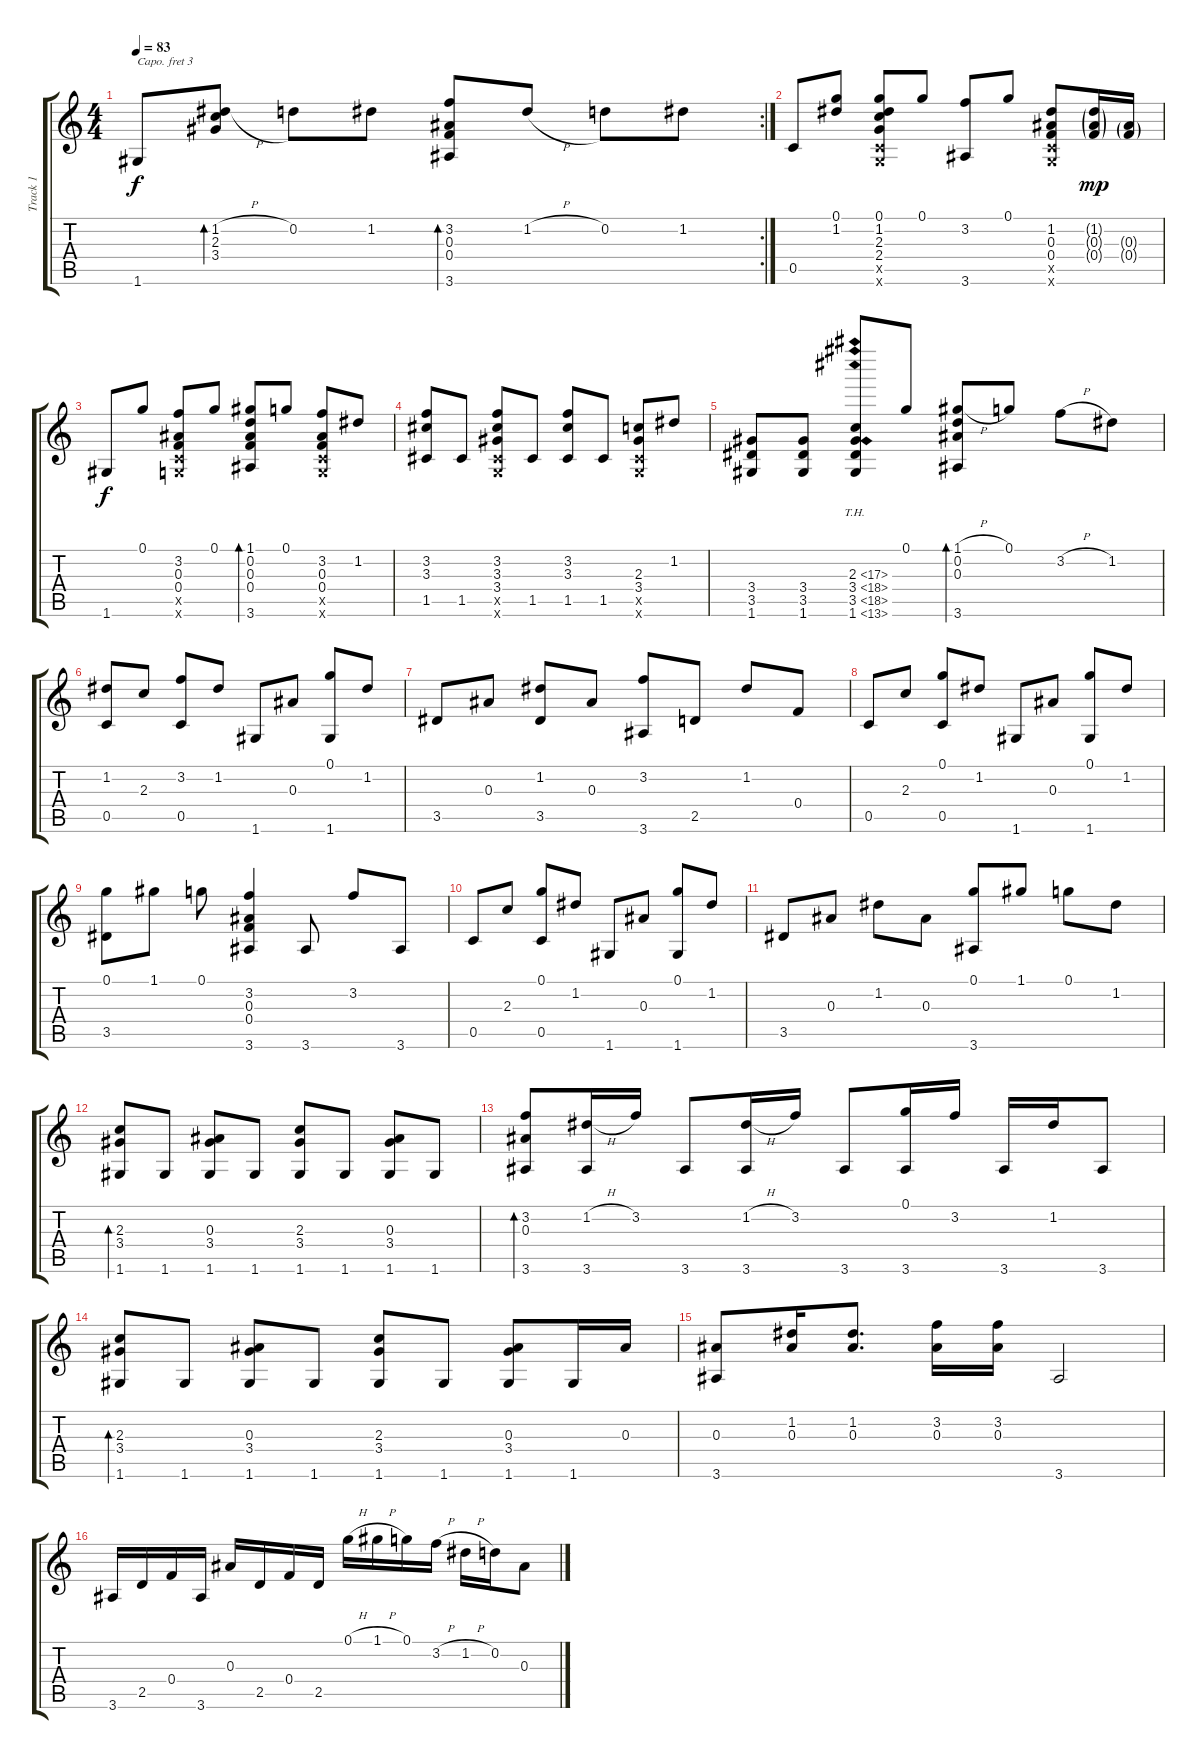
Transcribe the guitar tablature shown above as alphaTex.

\track ("Track 1" "Track 1") {instrument acousticguitarsteel}
\staff {score tabs}
\capo 3
\tuning (E4 B3 G3 D3 A2 E2) {hide}
\rc 2
\ts (4 4)
\tempo 83
\clef g2
\ks c
1.6.8{dy f} (1.2{h} 2.3 3.4).8{bd 60} 0.2.8 1.2.8 (3.2 0.3 0.4 3.6).8{bd 60} 1.2{h}.8 0.2.8 1.2.8 |
0.5.8 (0.1 1.2).8 (0.1 1.2 2.3 2.4 0.5{x} 0.6{x}).8 0.1.8 (3.2 3.6).8 0.1.8 (1.2 0.3 0.4 0.5{x} 0.6{x}).8 (1.2{g} 0.3{g} 0.4{g}).16{dy mp} (0.3{g} 0.4{g}).16 |
1.6.8{dy f} 0.1.8 (3.2 0.3 0.4 0.5{x} 0.6{x}).8 0.1.8 (1.1 0.2 0.3 0.4 3.6).8{bd 60} 0.1.8 (3.2 0.3 0.4 0.5{x} 0.6{x}).8 1.2.8 |
(3.2 3.3 1.5).8 1.5.8 (3.2 3.3 3.4 1.5{x} 0.6{x}).8 1.5.8 (3.2 3.3 1.5).8 1.5.8 (2.3 3.4 1.5{x} 0.6{x}).8 1.2.8 |
(3.4 3.5 1.6).8 (3.4 3.5 1.6).8 (2.3{th 15} 3.4{th 15} 3.5{th 15} 1.6{th 12}).8 0.1.8 (1.1{h} 0.2 0.3 3.6).8{bd 60} 0.1.8 3.2{h}.8 1.2.8 |
(1.2 0.5).8 2.3.8 (3.2 0.5).8 1.2.8 1.6.8 0.3.8 (0.1 1.6).8 1.2.8 |
3.5.8 0.3.8 (1.2 3.5).8 0.3.8 (3.2 3.6).8 2.5.8 1.2.8 0.4.8 |
0.5.8 2.3.8 (0.1 0.5).8 1.2.8 1.6.8 0.3.8 (0.1 1.6).8 1.2.8 |
(0.1 3.5).8 1.1.8 0.1.8 (3.2 0.3 0.4 3.6).4 3.6.8 3.2.8 3.6.8 |
0.5.8 2.3.8 (0.1 0.5).8 1.2.8 1.6.8 0.3.8 (0.1 1.6).8 1.2.8 |
3.5.8 0.3.8 1.2.8 0.3.8 (0.1 3.6).8 1.1.8 0.1.8 1.2.8 |
(2.3 3.4 1.6).8{bd 120} 1.6.8 (0.3 3.4 1.6).8 1.6.8 (2.3 3.4 1.6).8 1.6.8 (0.3 3.4 1.6).8 1.6.8 |
(3.2 0.3 3.6).8{bd 120} (1.2{h} 3.6).16 3.2.16 3.6.8 (1.2{h} 3.6).16 3.2.16 3.6.8 (0.1 3.6).16 3.2.16 3.6.16 1.2.16 3.6.8 |
(2.3 3.4 1.6).8{bd 120} 1.6.8 (0.3 3.4 1.6).8 1.6.8 (2.3 3.4 1.6).8 1.6.8 (0.3 3.4 1.6).8 1.6.16 0.3.16 |
(0.3 3.6).8 (1.2 0.3).16 (1.2 0.3).8{d} (3.2 0.3).16 (3.2 0.3).16 3.6.2 |
3.6.16 2.5.16 0.4.16 3.6.16 0.3.16 2.5.16 0.4.16 2.5.16 0.1{h}.16 1.1{h}.16 0.1.16 3.2{h}.16 1.2{h}.16 0.2.16 0.3.8
